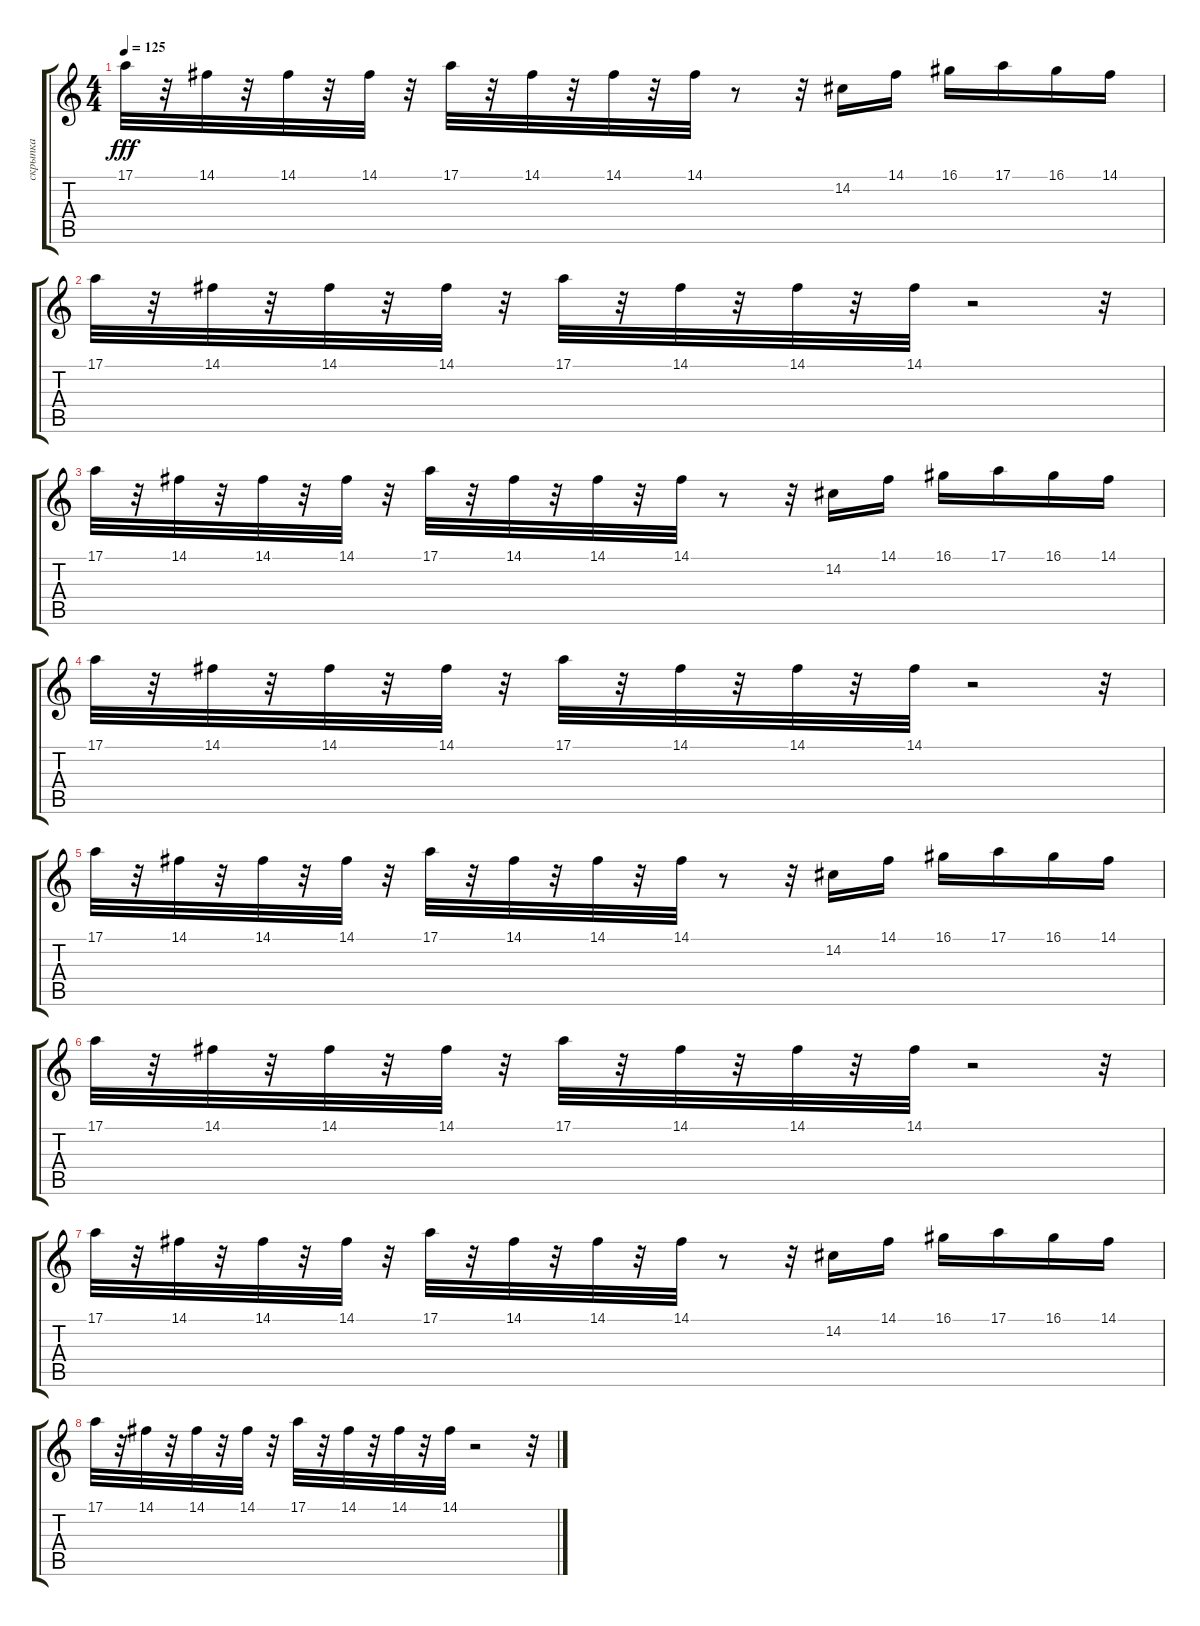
\track ("скрыпка" "скрыпка") {instrument stringensemble1}
\staff {score tabs}
\tuning (E4 B3 G3 D3 A2 D2) {hide}
\ts (4 4)
\tempo 125
\clef g2
\ks c
17.1.32{dy fff} r.32 14.1.32 r.32 14.1.32 r.32 14.1.32 r.32 17.1.32 r.32 14.1.32 r.32 14.1.32 r.32 14.1.32 r.8 r.32 14.2.16 14.1.16 16.1.16 17.1.16 16.1.16 14.1.16 |
17.1.32 r.32 14.1.32 r.32 14.1.32 r.32 14.1.32 r.32 17.1.32 r.32 14.1.32 r.32 14.1.32 r.32 14.1.32 r.2 r.32 |
17.1.32 r.32 14.1.32 r.32 14.1.32 r.32 14.1.32 r.32 17.1.32 r.32 14.1.32 r.32 14.1.32 r.32 14.1.32 r.8 r.32 14.2.16 14.1.16 16.1.16 17.1.16 16.1.16 14.1.16 |
17.1.32 r.32 14.1.32 r.32 14.1.32 r.32 14.1.32 r.32 17.1.32 r.32 14.1.32 r.32 14.1.32 r.32 14.1.32 r.2 r.32 |
17.1.32 r.32 14.1.32 r.32 14.1.32 r.32 14.1.32 r.32 17.1.32 r.32 14.1.32 r.32 14.1.32 r.32 14.1.32 r.8 r.32 14.2.16 14.1.16 16.1.16 17.1.16 16.1.16 14.1.16 |
17.1.32 r.32 14.1.32 r.32 14.1.32 r.32 14.1.32 r.32 17.1.32 r.32 14.1.32 r.32 14.1.32 r.32 14.1.32 r.2 r.32 |
17.1.32 r.32 14.1.32 r.32 14.1.32 r.32 14.1.32 r.32 17.1.32 r.32 14.1.32 r.32 14.1.32 r.32 14.1.32 r.8 r.32 14.2.16 14.1.16 16.1.16 17.1.16 16.1.16 14.1.16 |
17.1.32 r.32 14.1.32 r.32 14.1.32 r.32 14.1.32 r.32 17.1.32 r.32 14.1.32 r.32 14.1.32 r.32 14.1.32 r.2 r.32
